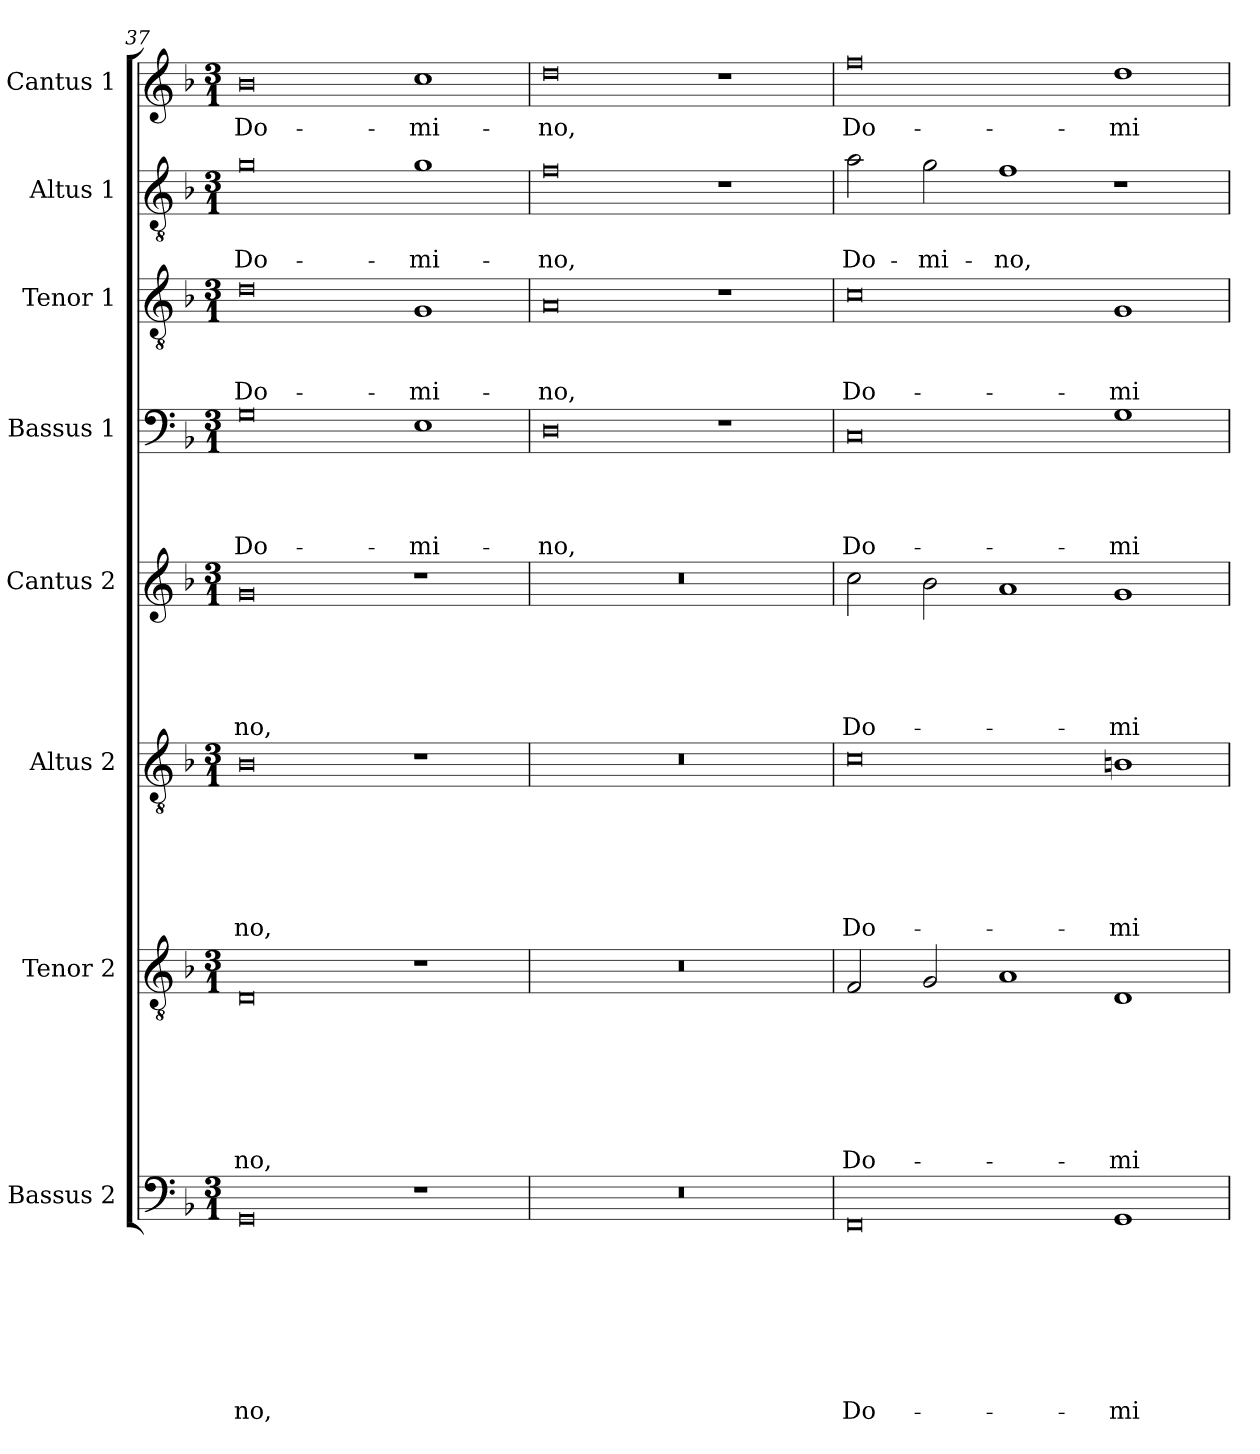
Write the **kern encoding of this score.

**kern	**text	**text	**text	**text	**text	**text	**text	**text	**kern	**text	**text	**text	**text	**text	**text	**text	**kern	**text	**text	**text	**text	**text	**text	**kern	**text	**text	**text	**text	**text	**kern	**text	**text	**text	**text	**kern	**text	**text	**text	**kern	**text	**text	**kern	**text
*part8	*part8	*part8	*part8	*part8	*part8	*part8	*part8	*part8	*part7	*part7	*part7	*part7	*part7	*part7	*part7	*part7	*part6	*part6	*part6	*part6	*part6	*part6	*part6	*part5	*part5	*part5	*part5	*part5	*part5	*part4	*part4	*part4	*part4	*part4	*part3	*part3	*part3	*part3	*part2	*part2	*part2	*part1	*part1
*staff8	*staff8	*staff8	*staff8	*staff8	*staff8	*staff8	*staff8	*staff8	*staff7	*staff7	*staff7	*staff7	*staff7	*staff7	*staff7	*staff7	*staff6	*staff6	*staff6	*staff6	*staff6	*staff6	*staff6	*staff5	*staff5	*staff5	*staff5	*staff5	*staff5	*staff4	*staff4	*staff4	*staff4	*staff4	*staff3	*staff3	*staff3	*staff3	*staff2	*staff2	*staff2	*staff1	*staff1
*I"Bassus 2	*	*	*	*	*	*	*	*	*I"Tenor 2	*	*	*	*	*	*	*	*I"Altus 2	*	*	*	*	*	*	*I"Cantus 2	*	*	*	*	*	*I"Bassus 1	*	*	*	*	*I"Tenor 1	*	*	*	*I"Altus 1	*	*	*I"Cantus 1	*
*I'B2	*	*	*	*	*	*	*	*	*I'T2	*	*	*	*	*	*	*	*I'A2	*	*	*	*	*	*	*I'C2	*	*	*	*	*	*I'B1	*	*	*	*	*I'T1	*	*	*	*I'A1	*	*	*I'C1	*
*clefF4	*	*	*	*	*	*	*	*	*clefGv2	*	*	*	*	*	*	*	*clefGv2	*	*	*	*	*	*	*clefG2	*	*	*	*	*	*clefF4	*	*	*	*	*clefGv2	*	*	*	*clefGv2	*	*	*clefG2	*
*k[b-]	*	*	*	*	*	*	*	*	*k[b-]	*	*	*	*	*	*	*	*k[b-]	*	*	*	*	*	*	*k[b-]	*	*	*	*	*	*k[b-]	*	*	*	*	*k[b-]	*	*	*	*k[b-]	*	*	*k[b-]	*
*d:	*	*	*	*	*	*	*	*	*d:	*	*	*	*	*	*	*	*d:	*	*	*	*	*	*	*d:	*	*	*	*	*	*d:	*	*	*	*	*d:	*	*	*	*d:	*	*	*d:	*
*M3/1	*	*	*	*	*	*	*	*	*M3/1	*	*	*	*	*	*	*	*M3/1	*	*	*	*	*	*	*M3/1	*	*	*	*	*	*M3/1	*	*	*	*	*M3/1	*	*	*	*M3/1	*	*	*M3/1	*
=37	=37	=37	=37	=37	=37	=37	=37	=37	=37	=37	=37	=37	=37	=37	=37	=37	=37	=37	=37	=37	=37	=37	=37	=37	=37	=37	=37	=37	=37	=37	=37	=37	=37	=37	=37	=37	=37	=37	=37	=37	=37	=37	=37
0GG	.	.	.	.	.	.	.	-no,	0D	.	.	.	.	.	.	-no,	0B-	.	.	.	.	.	-no,	0g	.	.	.	.	-no,	0G	.	.	.	Do-	0d	.	.	Do-	0g	.	Do-	0b-	Do-
1r	.	.	.	.	.	.	.	.	1r	.	.	.	.	.	.	.	1r	.	.	.	.	.	.	1r	.	.	.	.	.	1E	.	.	.	-mi-	1G	.	.	-mi-	1g	.	-mi-	1cc	-mi-
=38	=38	=38	=38	=38	=38	=38	=38	=38	=38	=38	=38	=38	=38	=38	=38	=38	=38	=38	=38	=38	=38	=38	=38	=38	=38	=38	=38	=38	=38	=38	=38	=38	=38	=38	=38	=38	=38	=38	=38	=38	=38	=38	=38
0.r	.	.	.	.	.	.	.	.	0.r	.	.	.	.	.	.	.	0.r	.	.	.	.	.	.	0.r	.	.	.	.	.	0D	.	.	.	-no,	0A	.	.	-no,	0f	.	-no,	0dd	-no,
.	.	.	.	.	.	.	.	.	.	.	.	.	.	.	.	.	.	.	.	.	.	.	.	.	.	.	.	.	.	1r	.	.	.	.	1r	.	.	.	1r	.	.	1r	.
=39	=39	=39	=39	=39	=39	=39	=39	=39	=39	=39	=39	=39	=39	=39	=39	=39	=39	=39	=39	=39	=39	=39	=39	=39	=39	=39	=39	=39	=39	=39	=39	=39	=39	=39	=39	=39	=39	=39	=39	=39	=39	=39	=39
0FF	.	.	.	.	.	.	.	Do-	2F/	.	.	.	.	.	.	Do-	0c	.	.	.	.	.	Do-	2cc\	.	.	.	.	Do-	0C	.	.	.	Do-	0c	.	.	Do-	2a\	.	Do-	0ff	Do-
.	.	.	.	.	.	.	.	.	2G/	.	.	.	.	.	.	.	.	.	.	.	.	.	.	2b-\	.	.	.	.	.	.	.	.	.	.	.	.	.	.	2g\	.	-mi-	.	.
.	.	.	.	.	.	.	.	.	1A	.	.	.	.	.	.	.	.	.	.	.	.	.	.	1a	.	.	.	.	.	.	.	.	.	.	.	.	.	.	1f	.	-no,	.	.
1GG	.	.	.	.	.	.	.	-mi-	1D	.	.	.	.	.	.	-mi-	1Bn	.	.	.	.	.	-mi-	1g	.	.	.	.	-mi-	1G	.	.	.	-mi-	1G	.	.	-mi-	1r	.	.	1dd	-mi-
=	=	=	=	=	=	=	=	=	=	=	=	=	=	=	=	=	=	=	=	=	=	=	=	=	=	=	=	=	=	=	=	=	=	=	=	=	=	=	=	=	=	=	=
*-	*-	*-	*-	*-	*-	*-	*-	*-	*-	*-	*-	*-	*-	*-	*-	*-	*-	*-	*-	*-	*-	*-	*-	*-	*-	*-	*-	*-	*-	*-	*-	*-	*-	*-	*-	*-	*-	*-	*-	*-	*-	*-	*-
